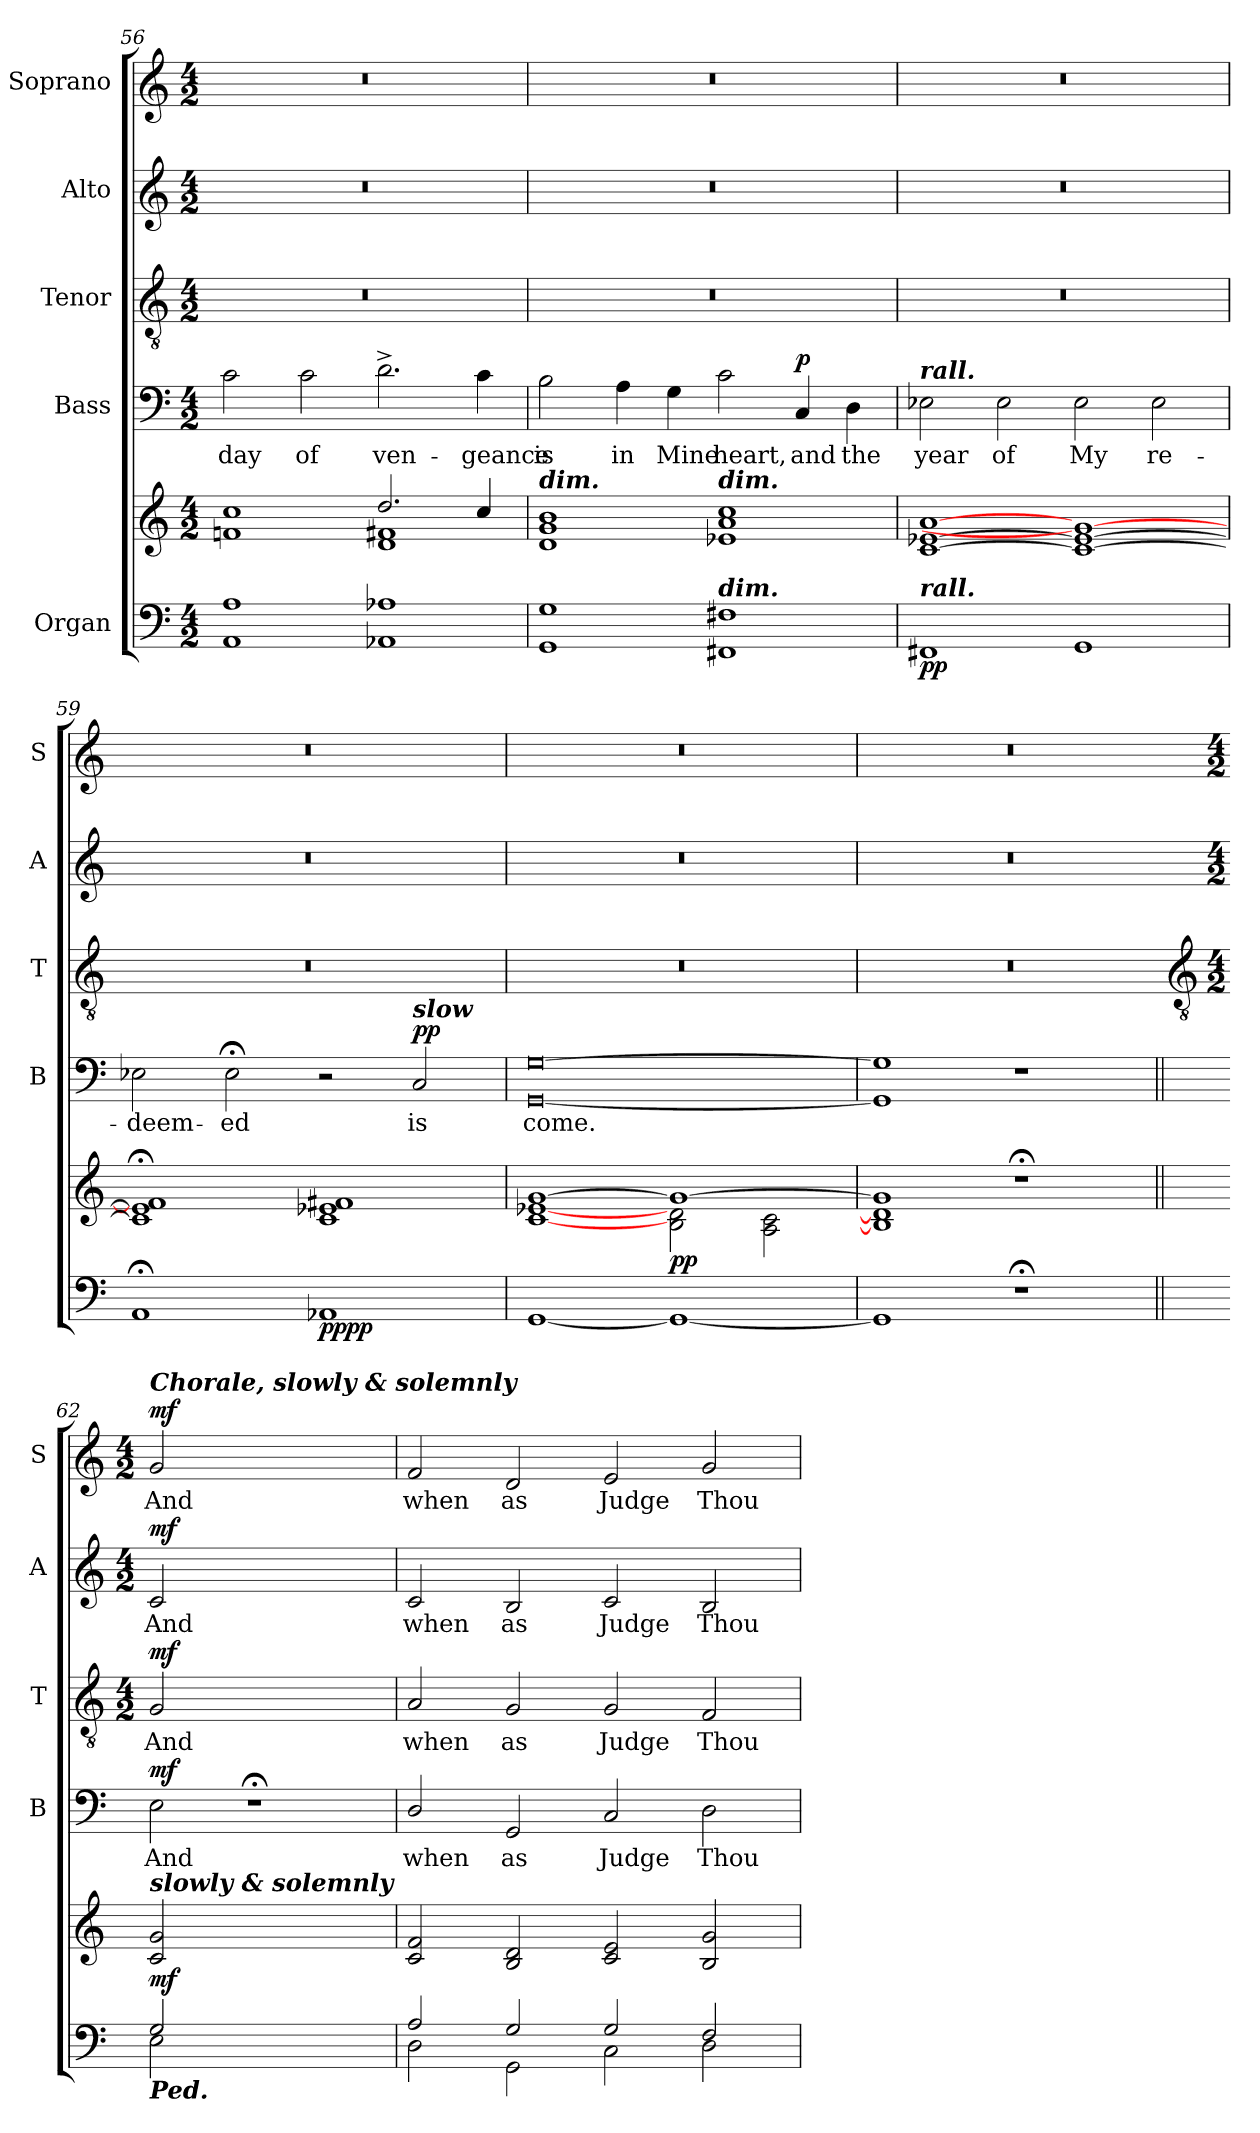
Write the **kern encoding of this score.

**kern	**kern	**dynam	**kern	**text	**dynam	**kern	**text	**dynam	**kern	**text	**dynam	**kern	**text	**dynam
*part5	*part5	*part5	*part4	*part4	*part4	*part3	*part3	*part3	*part2	*part2	*part2	*part1	*part1	*part1
*staff6	*staff5	*staff5/6	*staff4	*staff4	*staff4	*staff3	*staff3	*staff3	*staff2	*staff2	*staff2	*staff1	*staff1	*staff1
*I"Organ	*	*	*I"Bass	*	*	*I"Tenor	*	*	*I"Alto	*	*	*I"Soprano	*	*
*	*	*	*I'B	*	*	*I'T	*	*	*I'A	*	*	*I'S	*	*
!!LO:LB:g=z
*clefF4	*clefG2	*	*clefF4	*	*	*clefGv2	*	*	*clefG2	*	*	*clefG2	*	*
*k[]	*k[]	*	*k[]	*	*	*k[]	*	*	*k[]	*	*	*k[]	*	*
*C:	*C:	*	*C:	*	*	*C:	*	*	*C:	*	*	*C:	*	*
*M4/2	*M4/2	*	*M4/2	*	*	*M4/2	*	*	*M4/2	*	*	*M4/2	*	*
=56	=56	=56	=56	=56	=56	=56	=56	=56	=56	=56	=56	=56	=56	=56
*	*^	*	*	*	*	*	*	*	*	*	*	*	*	*
!	!	!	!	!	!LO:LY:b	!	!	!	!	!	!	!	!	!	!
1AA 1A	1ryy	1fn\ 1cc\	.	2c	day	.	0r	.	.	0r	.	.	0r	.	.
!	!	!	!	!	!LO:LY:b	!	!	!	!	!	!	!	!	!	!
.	.	.	.	2c	of	.	.	.	.	.	.	.	.	.	.
!	!	!	!	!	!LO:LY:b	!	!	!	!	!	!	!	!	!	!
1AA-X 1A-X	2.dd/	1d\ 1f#X\	.	2.d^	ven-	.	.	.	.	.	.	.	.	.	.
!	!	!	!	!	!LO:LY:b	!	!	!	!	!	!	!	!	!	!
.	4cc/	.	.	4c	-geance	.	.	.	.	.	.	.	.	.	.
=57	=57	=57	=57	=57	=57	=57	=57	=57	=57	=57	=57	=57	=57	=57	=57
!	!LO:TX:a:Bi:t=dim.	!	!	!	!	!	!	!	!	!	!	!	!	!	!
!	!	!	!	!	!LO:LY:b	!	!	!	!	!	!	!	!	!	!
1GG 1G	1d/ 1g/ 1b/	0ryy	.	2B	is	.	0r	.	.	0r	.	.	0r	.	.
!	!	!	!	!	!LO:LY:b	!	!	!	!	!	!	!	!	!	!
.	.	.	.	4A	in	.	.	.	.	.	.	.	.	.	.
!	!	!	!	!	!LO:LY:b	!	!	!	!	!	!	!	!	!	!
.	.	.	.	4G	Mine	.	.	.	.	.	.	.	.	.	.
!	!LO:TX:a:Bi:t=dim.	!	!	!	!	!	!	!	!	!	!	!	!	!	!
!LO:TX:a:Bi:t=dim.	!	!	!	!	!	!	!	!	!	!	!	!	!	!	!
!	!	!	!	!	!LO:LY:b	!	!	!	!	!	!	!	!	!	!
1FF#X 1F#X	1e-X/ 1a/ 1cc/	.	.	2c	heart,	.	.	.	.	.	.	.	.	.	.
!	!	!	!	!	!LO:LY:b	!LO:DY:b	!	!	!	!	!	!	!	!	!
.	.	.	.	4C	and	p	.	.	.	.	.	.	.	.	.
!	!	!	!	!	!LO:LY:b	!	!	!	!	!	!	!	!	!	!
.	.	.	.	4D	the	.	.	.	.	.	.	.	.	.	.
=58	=58	=58	=58	=58	=58	=58	=58	=58	=58	=58	=58	=58	=58	=58	=58
!	!	!	!	!LO:TX:a:Bi:t=rall.	!	!	!	!	!	!	!	!	!	!	!
!LO:TX:a:Bi:t=rall.	!	!	!	!	!	!	!	!	!	!	!	!	!	!	!
!	!	!	!LO:DY:b=2	!	!LO:LY:b	!	!	!	!	!	!	!	!	!	!
!	!	!	!LO:DY:n=1:b	!	!	!	!	!	!	!	!	!	!	!	!
1FF#X	[1c/ [1e-X/ [1a/	0ryy	p p	2E-X	year	.	0r	.	.	0r	.	.	0r	.	.
!	!	!	!	!	!LO:LY:b	!	!	!	!	!	!	!	!	!	!
.	.	.	.	2E-	of	.	.	.	.	.	.	.	.	.	.
!	!	!	!	!	!LO:LY:b	!	!	!	!	!	!	!	!	!	!
1GG	1c/_ 1e-/_ 1g/_	.	.	2E-	My	.	.	.	.	.	.	.	.	.	.
!	!	!	!	!	!LO:LY:b	!	!	!	!	!	!	!	!	!	!
.	.	.	.	2E-	re-	.	.	.	.	.	.	.	.	.	.
=59	=59	=59	=59	=59	=59	=59	=59	=59	=59	=59	=59	=59	=59	=59	=59
!	!	!	!	!	!LO:LY:b	!	!	!	!	!	!	!	!	!	!
1AA;	1c/];< 1e-/];< 1f#/];<	0ryy	.	2E-X	-deem-	.	0r	.	.	0r	.	.	0r	.	.
!	!	!	!	!	!LO:LY:b	!	!	!	!	!	!	!	!	!	!
.	.	.	.	2E-;<	-ed	.	.	.	.	.	.	.	.	.	.
!	!	!	!LO:DY:b=2	!	!	!	!	!	!	!	!	!	!	!	!
!	!	!	!LO:DY:n=1:b	!	!	!	!	!	!	!	!	!	!	!	!
1AA-X	1c/ 1e-/ 1f#X/	.	pp pp	2r	.	.	.	.	.	.	.	.	.	.	.
!	!	!	!	!LO:TX:a:Bi:t=slow	!	!	!	!	!	!	!	!	!	!	!
!	!	!	!	!	!LO:LY:b	!LO:DY:b	!	!	!	!	!	!	!	!	!
.	.	.	.	2C	is	pp	.	.	.	.	.	.	.	.	.
=60	=60	=60	=60	=60	=60	=60	=60	=60	=60	=60	=60	=60	=60	=60	=60
!	!	!	!	!	!LO:LY:b	!	!	!	!	!	!	!	!	!	!
[1GG	[1c/ [1e-X/ [1g/	1ryy	.	[0GG [0G	come.	.	0r	.	.	0r	.	.	0r	.	.
!	!	!	!LO:DY:b	!	!	!	!	!	!	!	!	!	!	!	!
1GG_	1g/_	2B\ 2d\	pp	.	.	.	.	.	.	.	.	.	.	.	.
.	.	2A\ 2c\	.	.	.	.	.	.	.	.	.	.	.	.	.
=61	=61	=61	=61	=61	=61	=61	=61	=61	=61	=61	=61	=61	=61	=61	=61
1GG]	1B/] 1d/] 1g/]	0ryy	.	1GG] 1G]	.	.	0r	.	.	0r	.	.	0r	.	.
1r;	1r;<	.	.	1r	.	.	.	.	.	.	.	.	.	.	.
!!LO:LB:g=z
=62||	=62||	=62||	=62	=62||	=62	=62	=62	=62	=62	=62	=62	=62	=62	=62	=62
*	*	*	*	*	*	*	*clefGv2	*	*	*	*	*	*	*	*
*	*	*	*	*	*	*	*k[]	*	*	*k[]	*	*	*k[]	*	*
*	*	*	*	*	*	*	*C:	*	*	*C:	*	*	*C:	*	*
*	*	*	*	*	*	*	*M4/2	*	*	*M4/2	*	*	*M4/2	*	*
*	*MM120	*	*	*	*	*	*	*	*	*	*	*	*	*	*
*^	*	*	*	*	*	*	*	*	*	*	*	*	*	*	*
!	!	!	!	!	!	!	!	!	!	!	!	!	!	!LO:TX:a:Bi:t=Chorale, slowly & solemnly	!	!
!	!	!LO:TX:a:Bi:t=slowly & solemnly	!	!	!	!	!	!	!	!	!	!	!	!	!	!
!LO:TX:b:Bi:t=Ped.	!	!	!	!	!	!	!	!	!	!	!	!	!	!	!	!
!	!	!	!	!LO:DY:b	!	!LO:LY:b	!LO:DY:b	!	!LO:LY:b	!LO:DY:b	!	!LO:LY:b	!LO:DY:b	!	!LO:LY:b	!LO:DY:b
2G/	2E\	2c 2g	2ryy	mf	2E	And	mf	2G	And	mf	2c	And	mf	2g	And	mf
1ryy	1ryy	1ryy	1ryy	.	1r;<	.	.	1ryy	.	.	1ryy	.	.	1ryy	.	.
=63	=63	=63	=63	=63	=63	=63	=63	=63	=63	=63	=63	=63	=63	=63	=63	=63
!	!	!	!	!	!	!LO:LY:b	!	!	!LO:LY:b	!	!	!LO:LY:b	!	!	!LO:LY:b	!
2A/	2D\	2c 2f	0ryy	.	2D/	when	.	2A	when	.	2c	when	.	2f	when	.
!	!	!	!	!	!	!LO:LY:b	!	!	!LO:LY:b	!	!	!LO:LY:b	!	!	!LO:LY:b	!
2G/	2GG\	2B 2d	.	.	2GG	as	.	2G	as	.	2B	as	.	2d	as	.
!	!	!	!	!	!	!LO:LY:b	!	!	!LO:LY:b	!	!	!LO:LY:b	!	!	!LO:LY:b	!
2G/	2C\	2c 2e	.	.	2C	Judge	.	2G	Judge	.	2c	Judge	.	2e	Judge	.
!	!	!	!	!	!	!LO:LY:b	!	!	!LO:LY:b	!	!	!LO:LY:b	!	!	!LO:LY:b	!
2F/	2D\	2B 2g	.	.	2D	Thou	.	2F	Thou	.	2B	Thou	.	2g	Thou	.
*v	*v	*	*	*	*	*	*	*	*	*	*	*	*	*	*	*
*	*v	*v	*	*	*	*	*	*	*	*	*	*	*	*	*
=	=	=	=	=	=	=	=	=	=	=	=	=	=	=
*-	*-	*-	*-	*-	*-	*-	*-	*-	*-	*-	*-	*-	*-	*-
